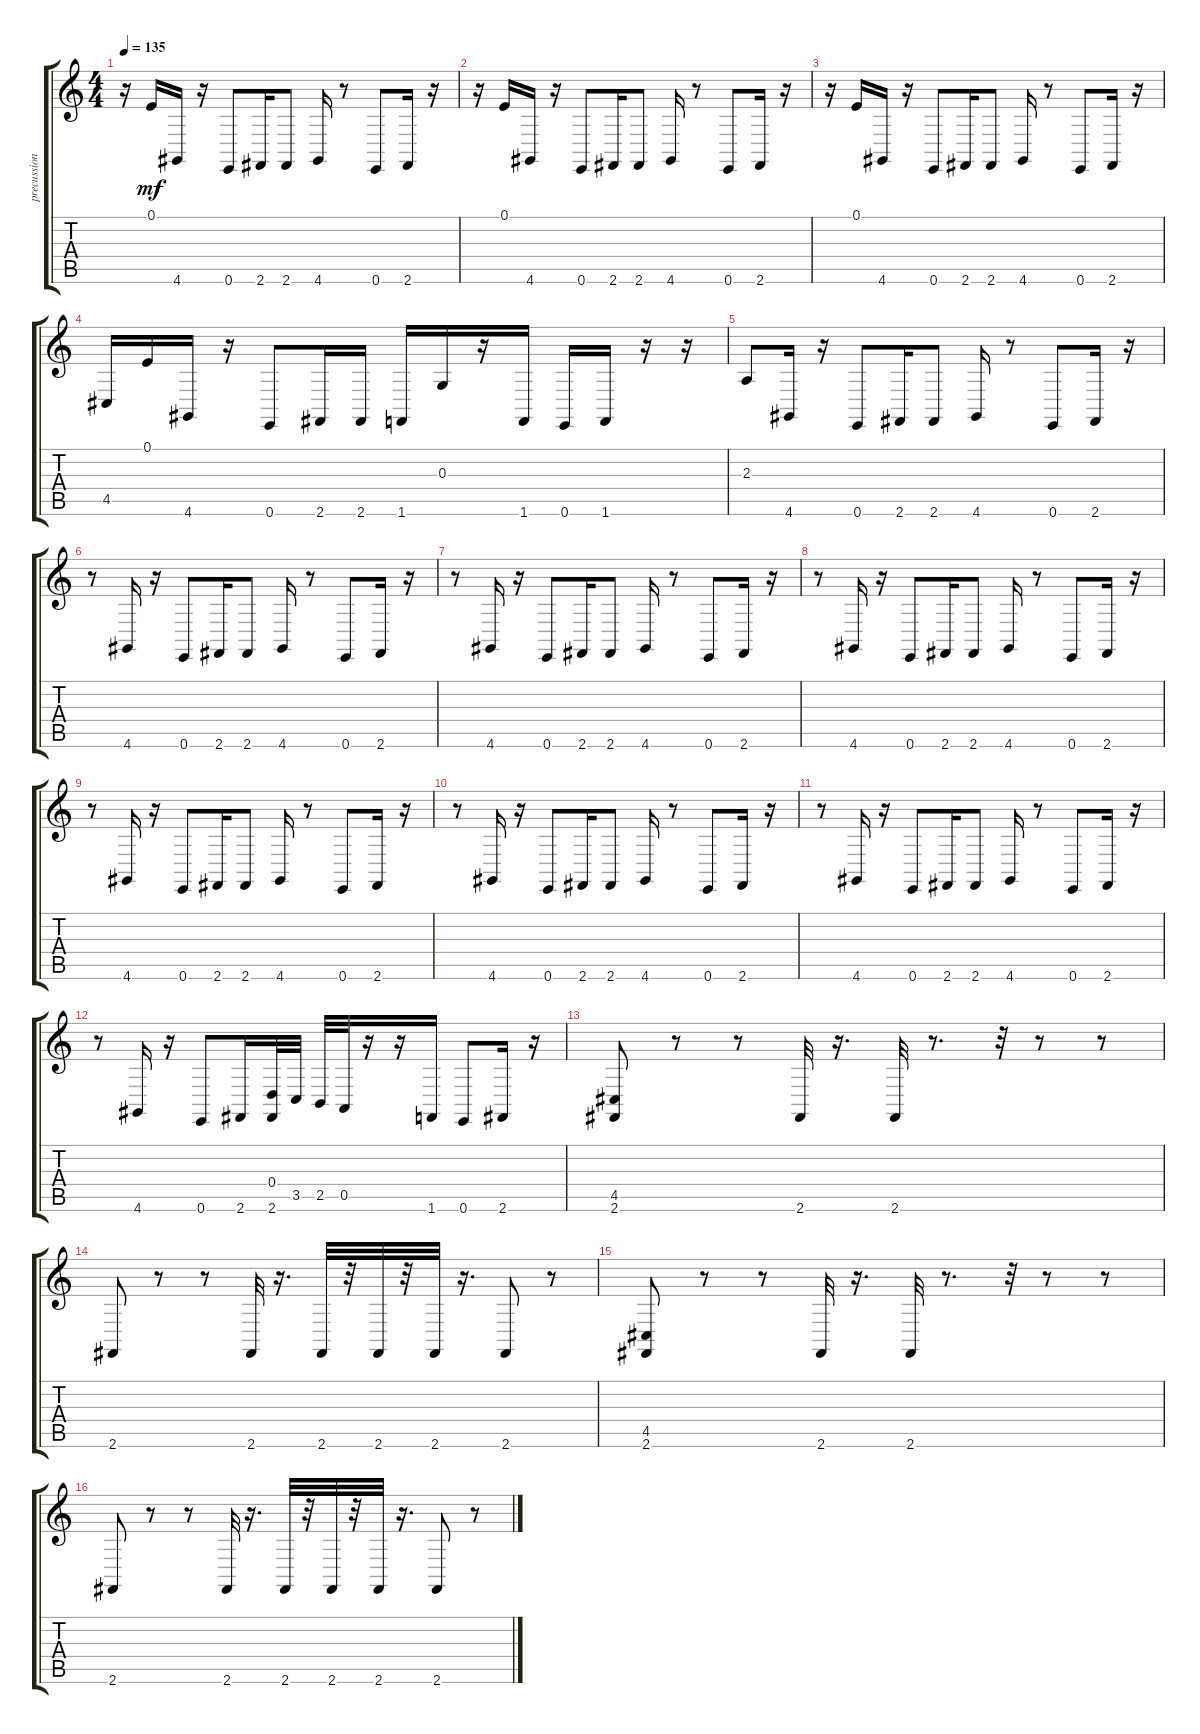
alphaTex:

\track ("precussion" "precussion") {instrument celesta}
\staff {score tabs}
\tuning (E4 B3 G3 D3 A2 E2) {hide}
\ts (4 4)
\tempo 135
\clef g2
\ks c
r.16{dy mf} 0.1.16 4.6.16 r.16 0.6.8 2.6.16 2.6.8 4.6.16 r.8 0.6.8 2.6.16 r.16 |
r.16 0.1.16 4.6.16 r.16 0.6.8 2.6.16 2.6.8 4.6.16 r.8 0.6.8 2.6.16 r.16 |
r.16 0.1.16 4.6.16 r.16 0.6.8 2.6.16 2.6.8 4.6.16 r.8 0.6.8 2.6.16 r.16 |
4.5.16 0.1.16 4.6.16 r.16 0.6.8 2.6.16 2.6.16 1.6.16 0.3.16 r.16 1.6.16 0.6.16 1.6.16 r.16 r.16 |
2.3.8 4.6.16 r.16 0.6.8 2.6.16 2.6.8 4.6.16 r.8 0.6.8 2.6.16 r.16 |
r.8 4.6.16 r.16 0.6.8 2.6.16 2.6.8 4.6.16 r.8 0.6.8 2.6.16 r.16 |
r.8 4.6.16 r.16 0.6.8 2.6.16 2.6.8 4.6.16 r.8 0.6.8 2.6.16 r.16 |
r.8 4.6.16 r.16 0.6.8 2.6.16 2.6.8 4.6.16 r.8 0.6.8 2.6.16 r.16 |
r.8 4.6.16 r.16 0.6.8 2.6.16 2.6.8 4.6.16 r.8 0.6.8 2.6.16 r.16 |
r.8 4.6.16 r.16 0.6.8 2.6.16 2.6.8 4.6.16 r.8 0.6.8 2.6.16 r.16 |
r.8 4.6.16 r.16 0.6.8 2.6.16 2.6.8 4.6.16 r.8 0.6.8 2.6.16 r.16 |
r.8 4.6.16 r.16 0.6.8 2.6.16 (0.4 2.6).32 3.5.32 2.5.32 0.5.32 r.16 r.16 1.6.16 0.6.8 2.6.16 r.16 |
(4.5 2.6).8 r.8 r.8 2.6.32 r.16{d} 2.6.32 r.8{d} r.32 r.8 r.8 |
2.6.8 r.8 r.8 2.6.32 r.16{d} 2.6.32 r.32 2.6.32 r.32 2.6.32 r.16{d} 2.6.8 r.8 |
(4.5 2.6).8 r.8 r.8 2.6.32 r.16{d} 2.6.32 r.8{d} r.32 r.8 r.8 |
2.6.8 r.8 r.8 2.6.32 r.16{d} 2.6.32 r.32 2.6.32 r.32 2.6.32 r.16{d} 2.6.8 r.8
